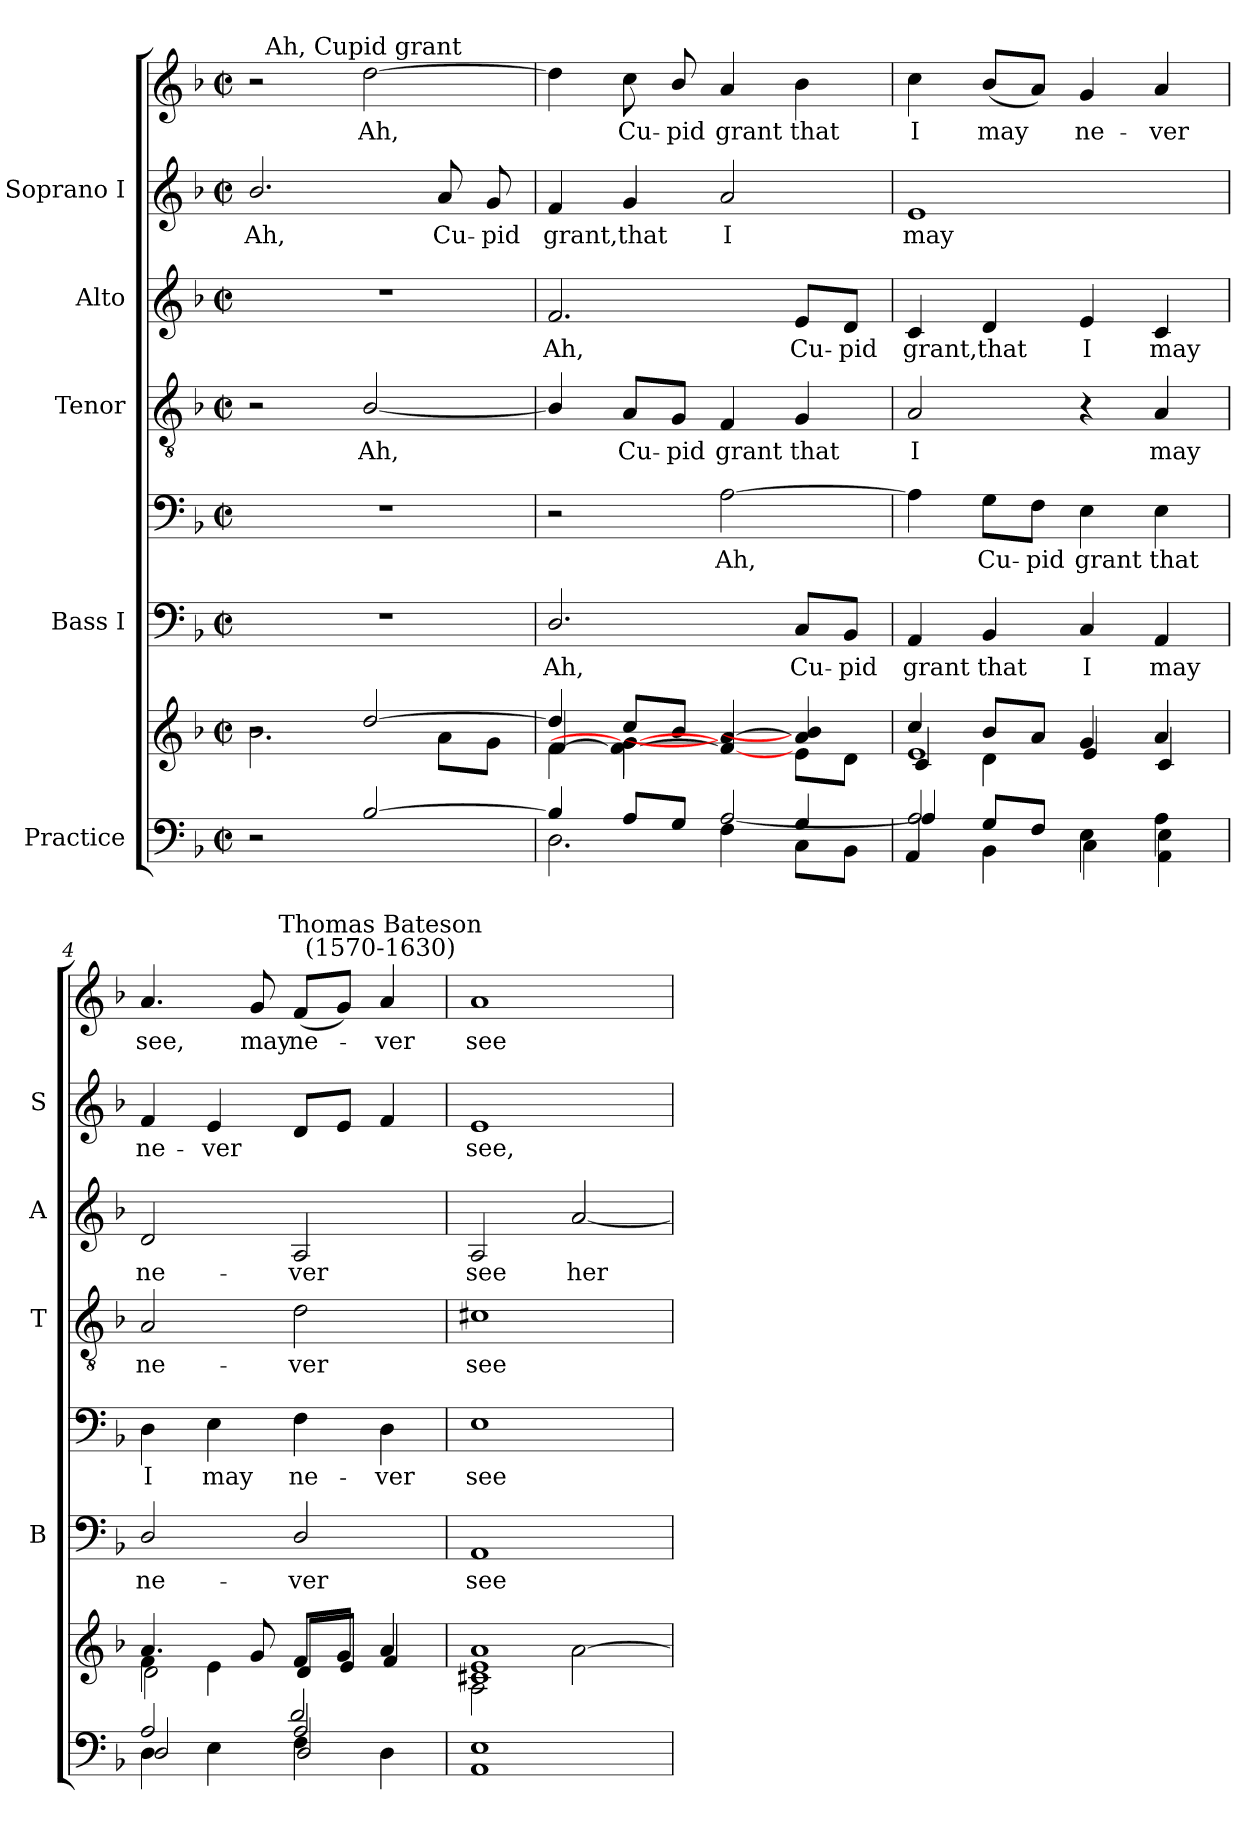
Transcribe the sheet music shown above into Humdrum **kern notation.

**kern	**kern	**kern	**text	**kern	**text	**kern	**text	**kern	**text	**kern	**text	**kern	**text
*part5	*part5	*part4	*part4	*part4	*part4	*part3	*part3	*part2	*part2	*part1	*part1	*part1	*part1
*staff8	*staff7	*staff6	*staff6	*staff5	*staff5	*staff4	*staff4	*staff3	*staff3	*staff2	*staff2	*staff1	*staff1
*I"Practice	*	*I"Bass I	*	*	*	*I"Tenor	*	*I"Alto	*	*I"Soprano I	*	*	*
*	*	*I'B	*	*	*	*I'T	*	*I'A	*	*I'S	*	*	*
*clefF4	*clefG2	*clefF4	*	*clefF4	*	*clefGv2	*	*clefG2	*	*clefG2	*	*clefG2	*
*k[b-]	*k[b-]	*k[b-]	*	*k[b-]	*	*k[b-]	*	*k[b-]	*	*k[b-]	*	*k[b-]	*
*F:	*F:	*F:	*	*F:	*	*F:	*	*F:	*	*F:	*	*F:	*
*M2/2	*M2/2	*M2/2	*	*M2/2	*	*M2/2	*	*M2/2	*	*M2/2	*	*M2/2	*
*met(c|)	*met(c|)	*met(c|)	*	*met(c|)	*	*met(c|)	*	*met(c|)	*	*met(c|)	*	*met(c|)	*
=1	=1	=1	=1	=1	=1	=1	=1	=1	=1	=1	=1	=1	=1
*^	*^	*	*	*	*	*	*	*	*	*	*	*	*
*	*^	*	*^	*	*	*	*	*	*	*	*	*	*	*	*
!	!	!	!	!	!	!	!	!	!	!	!	!	!	!	!LO:LY:b	!	!
2r	1ryy	1ryy	2r	2.b-\	1ryy	1r	.	1r	.	2r	.	1r	.	2.b-/	Ah,	2r	.
!	!	!	!	!	!	!	!	!	!	!	!	!	!	!	!	!LO:TX:a:cj:t=Ah, Cupid grant	!
!	!	!	!	!	!	!	!	!	!	!	!LO:LY:b	!	!	!	!	!	!LO:LY:b
[2B-/	.	.	[2dd/	.	.	.	.	.	.	[2B-/	Ah,	.	.	.	.	[2dd	Ah,
!	!	!	!	!	!	!	!	!	!	!	!	!	!	!	!LO:LY:b	!	!
.	.	.	.	8a\L	.	.	.	.	.	.	.	.	.	8a	Cu-	.	.
!	!	!	!	!	!	!	!	!	!	!	!	!	!	!	!LO:LY:b	!	!
.	.	.	.	8g\J	.	.	.	.	.	.	.	.	.	8g	-pid	.	.
=2	=2	=2	=2	=2	=2	=2	=2	=2	=2	=2	=2	=2	=2	=2	=2	=2	=2
!	!	!	!	!	!	!	!LO:LY:b	!	!	!	!	!	!LO:LY:b	!	!LO:LY:b	!	!
4B-/]	2ryy	2.D\	4dd/]	4f/	[4f\	2.D/	Ah,	2r	.	4B-/]	.	2.f	Ah,	4f	grant,	4dd]	.
!	!	!	!	!	!	!	!	!	!	!	!LO:LY:b	!	!	!	!LO:LY:b	!	!LO:LY:b
8A/L	.	.	8cc/L	4g\	4f\_ 4g\_	.	.	.	.	8A/L	Cu-	.	.	4g	that	8cc	Cu-
!	!	!	!	!	!	!	!	!	!	!	!LO:LY:b	!	!	!	!	!	!LO:LY:b
8G/J	.	.	8b-/J	.	.	.	.	.	.	8G/J	-pid	.	.	.	.	8b-/	-pid
!	!	!	!	!	!	!	!	!	!LO:LY:b	!	!LO:LY:b	!	!	!	!LO:LY:b	!	!LO:LY:b
4F\	[2A/	.	4ryy	4ryy	4f/_ 4a/_	.	.	[2A	Ah,	4F	grant	.	.	2a	I	4a	grant
!	!	!	!	!	!	!	!LO:LY:b	!	!	!	!LO:LY:b	!	!LO:LY:b	!	!	!	!LO:LY:b
4G/	.	8C\L	4ryy	8e\L	4a/] 4b-/]	8C/L	Cu-	.	.	4G	that	8e/L	Cu-	.	.	4b-	that
!	!	!	!	!	!	!	!LO:LY:b	!	!	!	!	!	!LO:LY:b	!	!	!	!
.	.	8BB-\J	.	8d\J	.	8BB-/J	-pid	.	.	.	.	8d/J	-pid	.	.	.	.
=3	=3	=3	=3	=3	=3	=3	=3	=3	=3	=3	=3	=3	=3	=3	=3	=3	=3
!	!	!	!	!	!	!	!LO:LY:b	!	!	!	!LO:LY:b	!	!LO:LY:b	!	!LO:LY:b	!	!LO:LY:b
2A/	4A/]	4AA/	4cc/	1e\	4c/	4AA	grant	4A]	.	2A	I	4c	grant,	1e	may	4cc	I
!	!	!	!	!	!	!	!LO:LY:b	!	!LO:LY:b	!	!	!	!LO:LY:b	!	!	!	!LO:LY:b
.	8G/L	4BB-\	8b-/L	.	4d\	4BB-	that	8G\L	Cu-	.	.	4d	that	.	.	(<8b-L	may
!	!	!	!	!	!	!	!	!	!LO:LY:b	!	!	!	!	!	!	!	!
.	8F/J	.	8a/J	.	.	.	.	8F\J	-pid	.	.	.	.	.	.	8aJ)	.
!	!	!	!	!	!	!	!LO:LY:b	!	!LO:LY:b	!	!	!	!LO:LY:b	!	!	!	!LO:LY:b
4ryy	4E\	4C\	4g/	.	4e/	4C	I	4E	grant	4r	.	4e	I	.	.	4g	ne-
!	!	!	!	!	!	!	!LO:LY:b	!	!LO:LY:b	!	!LO:LY:b	!	!LO:LY:b	!	!	!	!LO:LY:b
4A\	4E\	4AA\	4a/	.	4c/	4AA	may	4E	that	4A	may	4c	may	.	.	4a	-ver
=4	=4	=4	=4	=4	=4	=4	=4	=4	=4	=4	=4	=4	=4	=4	=4	=4	=4
*	*	*^	*	*	*	*	*	*	*	*	*	*	*	*	*	*	*
!	!	!	!	!	!	!	!	!LO:LY:b	!	!LO:LY:b	!	!LO:LY:b	!	!LO:LY:b	!	!LO:LY:b	!	!LO:LY:b
2ryy	2A/	4D\	2D/	4.a/	4f\	2d\	2D/	ne-	4D	I	2A	ne-	2d	ne-	4f	ne-	4.a	see,
!	!	!	!	!	!	!	!	!	!	!LO:LY:b	!	!	!	!	!	!LO:LY:b	!	!
.	.	4E\	.	.	4e\	.	.	.	4E	may	.	.	.	.	4e	-ver	.	.
!	!	!	!	!	!	!	!	!	!	!	!	!	!	!	!	!	!	!LO:LY:b
.	.	.	.	8g/	.	.	.	.	.	.	.	.	.	.	.	.	8g	may
!	!	!	!	!	!	!	!	!LO:LY:b	!	!LO:LY:b	!	!LO:LY:b	!	!LO:LY:b	!	!	!	!LO:LY:b
2A/	2d/	4F\	2D/	8f/L	8d/L	2ryy	2D/	-ver	4F	ne-	2d	-ver	2A	-ver	8dL	.	(<8fL	ne-
.	.	.	.	8g/J	8e/J	.	.	.	.	.	.	.	.	.	8eJ	.	8gJ)	.
!	!	!	!	!	!	!	!	!	!	!	!	!	!	!	!	!	!LO:TX:a:cj:t=Thomas Bateson\n(1570-1630)	!
!	!	!	!	!	!	!	!	!	!	!LO:LY:b	!	!	!	!	!	!	!	!LO:LY:b
.	.	4D\	.	4a/	4f/	.	.	.	4D	-ver	.	.	.	.	4f	.	4a	ver
*	*	*v	*v	*	*	*	*	*	*	*	*	*	*	*	*	*	*	*
=5	=5	=5	=5	=5	=5	=5	=5	=5	=5	=5	=5	=5	=5	=5	=5	=5	=5
*	*	*	*	*	*^	*	*	*	*	*	*	*	*	*	*	*	*
!	!	!	!	!	!	!	!	!LO:LY:b	!	!LO:LY:b	!	!LO:LY:b	!	!LO:LY:b	!	!LO:LY:b	!	!LO:LY:b
*	*v	*v	*	*	*	*	*	*	*	*	*	*	*	*	*	*	*	*
1E\	1AA\	1a/	1e\	2A\	1c#X/	1AA	see	1E	see	1c#X	see	2A	see	1e	see,	1a	see
!	!	!	!	!	!	!	!	!	!	!	!	!	!LO:LY:b	!	!	!	!
.	.	.	.	[2a\	.	.	.	.	.	.	.	[2a	her	.	.	.	.
*v	*v	*	*	*	*	*	*	*	*	*	*	*	*	*	*	*	*
*	*v	*v	*v	*v	*	*	*	*	*	*	*	*	*	*	*	*
=	=	=	=	=	=	=	=	=	=	=	=	=	=
*-	*-	*-	*-	*-	*-	*-	*-	*-	*-	*-	*-	*-	*-
